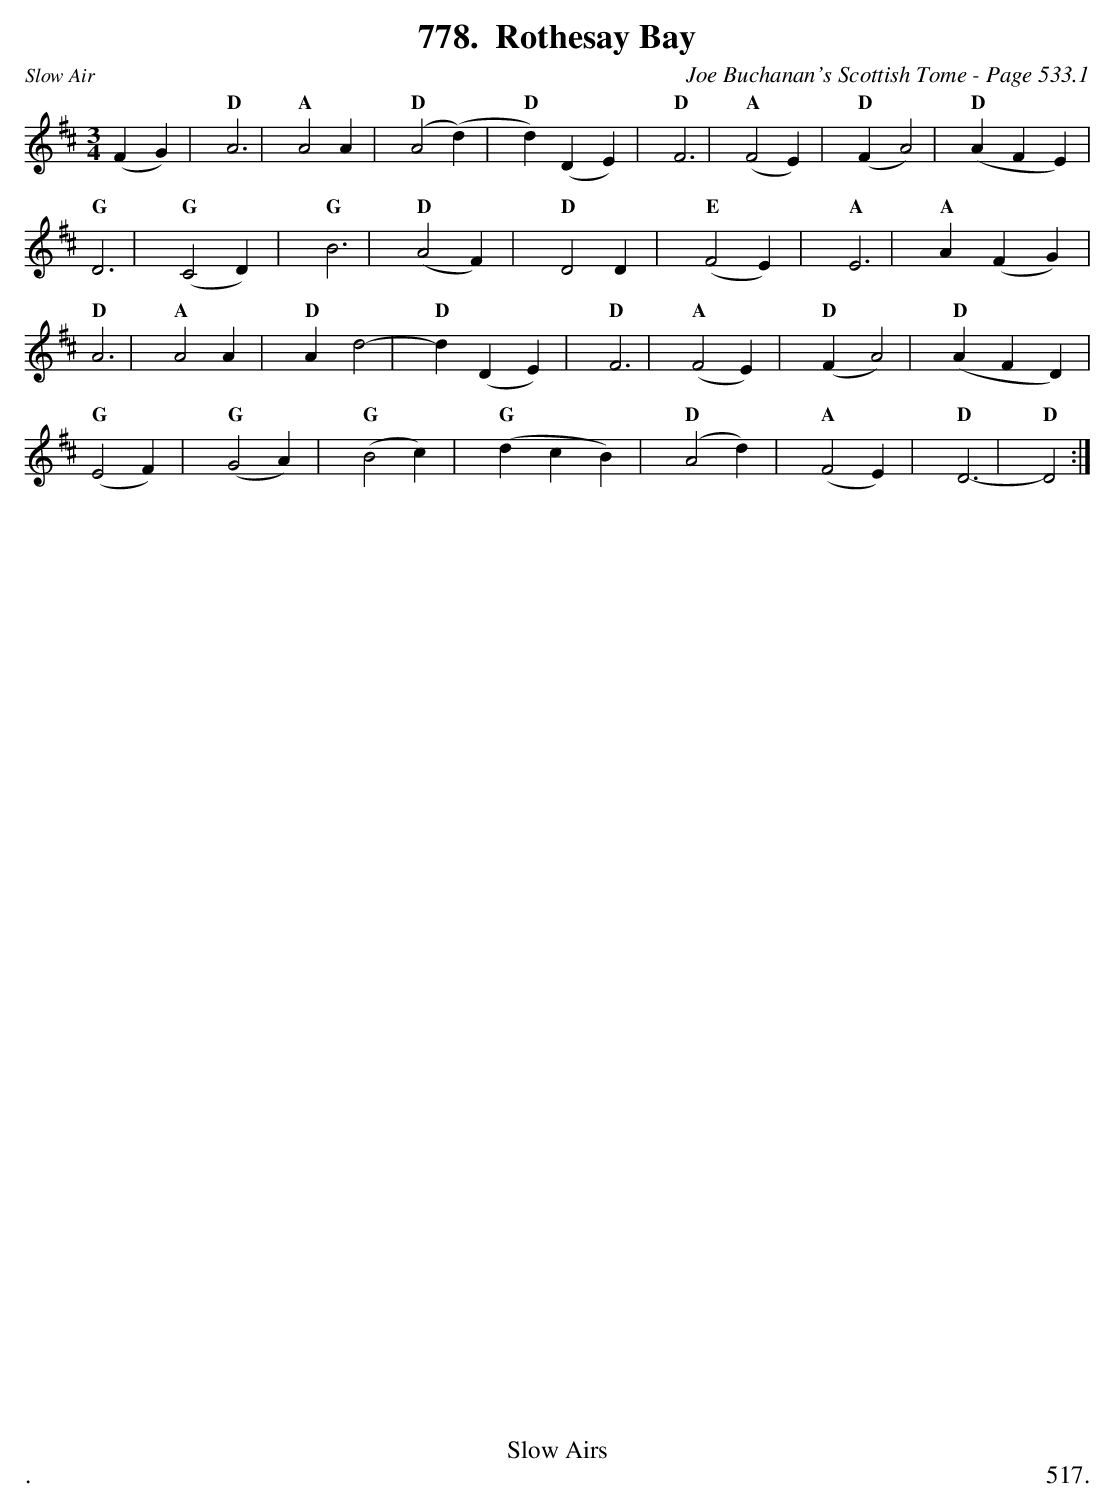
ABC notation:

X:1
T:Rothesay Bay
C:Joe Buchanan's Scottish Tome - Page 533.1
L:1/4
M:3/4
K:D
(FG) | "D"A3 | "A"A2 A | "D"(A2 (d) | "D"d) (D E) | "D"F3 | "A"(F2 E) | "D"(F A2) | "D"(A F E) |
"G"D3 | "G"(C2 D) | "G"B3 | "D"(A2 F) | "D"D2 D | "E"(F2 E) | "A"E3- | "A"A (F G) |
"D"A3 | "A"A2 A | "D"A d2- | "D"d (D E) | "D"F3 | "A"(F2 E) | "D"(F A2) | "D"(A F D) |
"G"(E2 F) | "G"(G2 A) | "G"(B2 c) | "G"(d c B) | "D"(A2 d) | "A"(F2 E) | "D"D3- | "D"D2 :|
